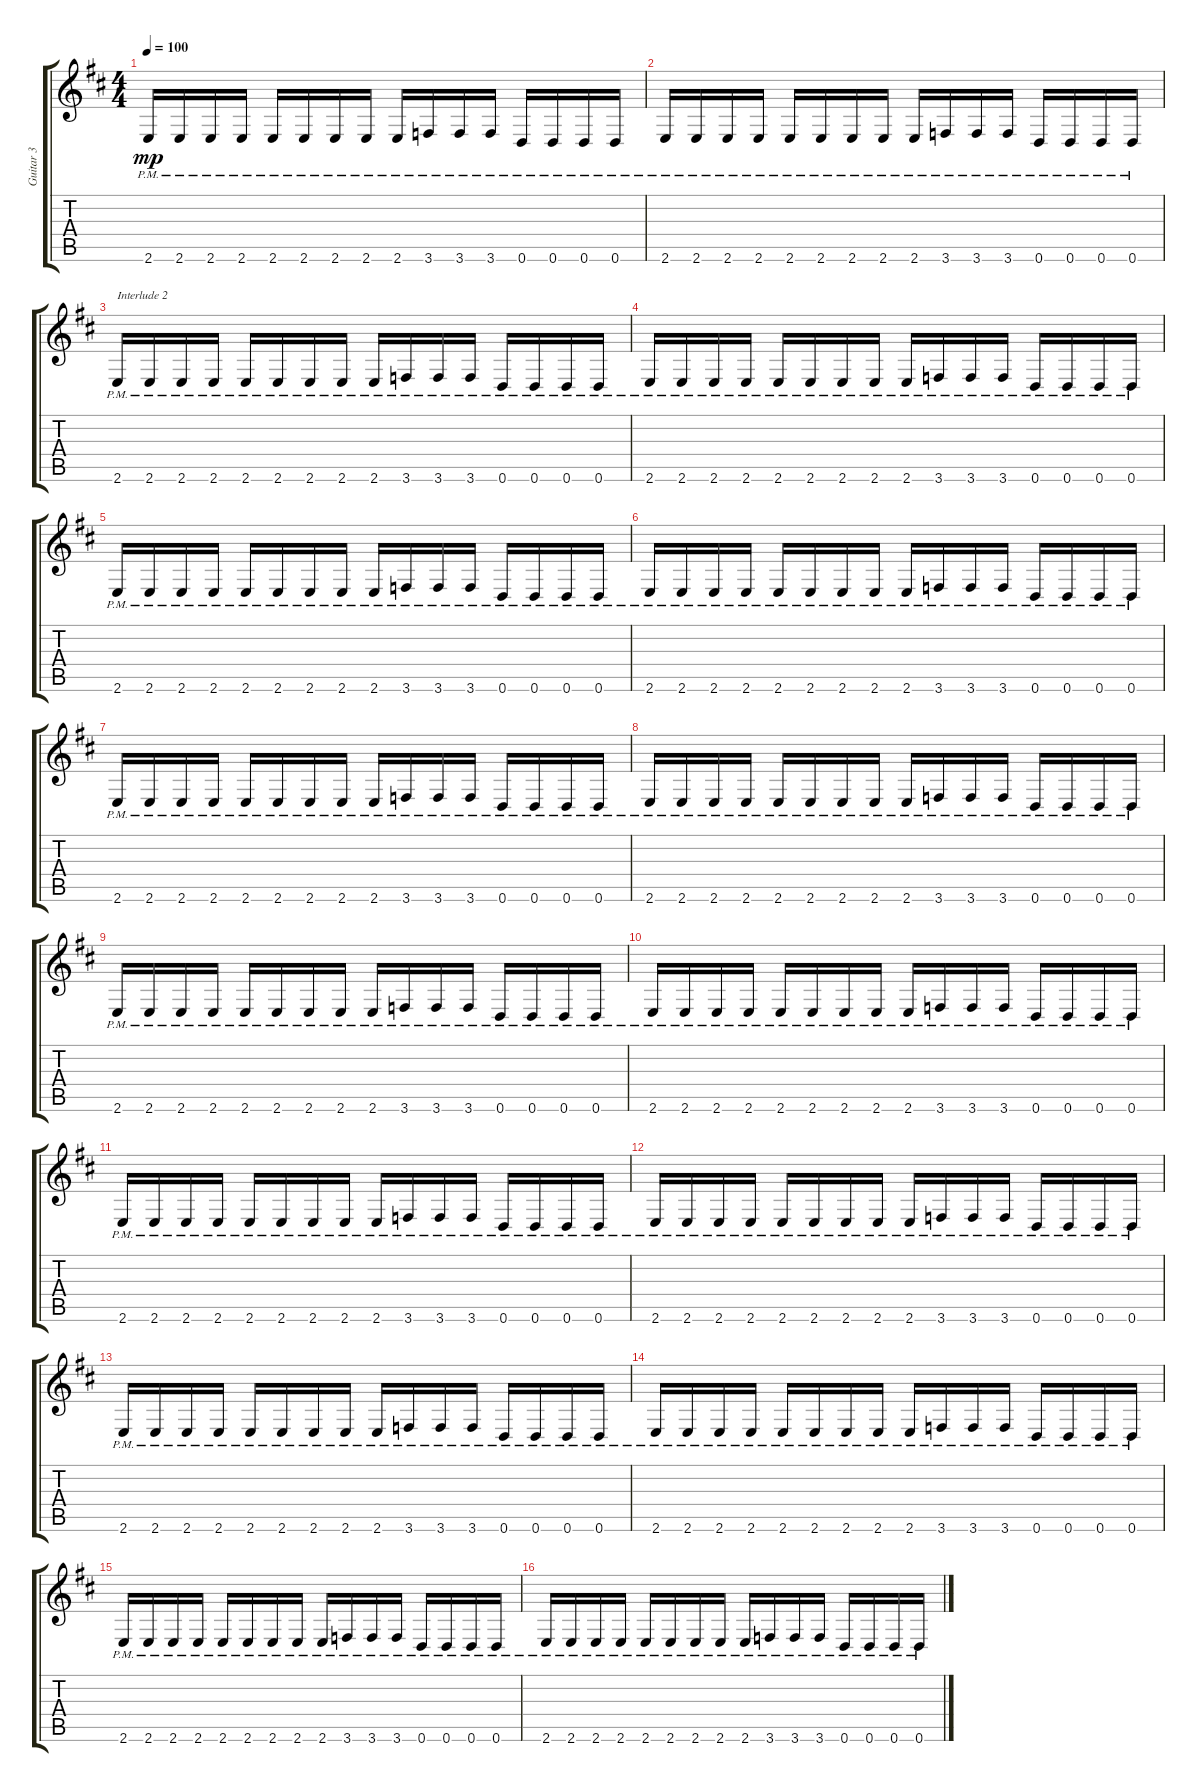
\track ("Guitar 3" "Guitar 3") {instrument electricguitarclean}
\staff {score tabs}
\tuning (E4 B3 G3 D3 A2 D2) {hide}
\ts (4 4)
\tempo 100
\clef g2
\ks d
2.6{pm}.16{dy mp} 2.6{pm}.16 2.6{pm}.16 2.6{pm}.16 2.6{pm}.16 2.6{pm}.16 2.6{pm}.16 2.6{pm}.16 2.6{pm}.16 3.6{pm}.16 3.6{pm}.16 3.6{pm}.16 0.6{pm}.16 0.6{pm}.16 0.6{pm}.16 0.6{pm}.16 |
2.6{pm}.16 2.6{pm}.16 2.6{pm}.16 2.6{pm}.16 2.6{pm}.16 2.6{pm}.16 2.6{pm}.16 2.6{pm}.16 2.6{pm}.16 3.6{pm}.16 3.6{pm}.16 3.6{pm}.16 0.6{pm}.16 0.6{pm}.16 0.6{pm}.16 0.6{pm}.16 |
2.6{pm}.16{txt "Interlude 2"} 2.6{pm}.16 2.6{pm}.16 2.6{pm}.16 2.6{pm}.16 2.6{pm}.16 2.6{pm}.16 2.6{pm}.16 2.6{pm}.16 3.6{pm}.16 3.6{pm}.16 3.6{pm}.16 0.6{pm}.16 0.6{pm}.16 0.6{pm}.16 0.6{pm}.16 |
2.6{pm}.16 2.6{pm}.16 2.6{pm}.16 2.6{pm}.16 2.6{pm}.16 2.6{pm}.16 2.6{pm}.16 2.6{pm}.16 2.6{pm}.16 3.6{pm}.16 3.6{pm}.16 3.6{pm}.16 0.6{pm}.16 0.6{pm}.16 0.6{pm}.16 0.6{pm}.16 |
2.6{pm}.16 2.6{pm}.16 2.6{pm}.16 2.6{pm}.16 2.6{pm}.16 2.6{pm}.16 2.6{pm}.16 2.6{pm}.16 2.6{pm}.16 3.6{pm}.16 3.6{pm}.16 3.6{pm}.16 0.6{pm}.16 0.6{pm}.16 0.6{pm}.16 0.6{pm}.16 |
2.6{pm}.16 2.6{pm}.16 2.6{pm}.16 2.6{pm}.16 2.6{pm}.16 2.6{pm}.16 2.6{pm}.16 2.6{pm}.16 2.6{pm}.16 3.6{pm}.16 3.6{pm}.16 3.6{pm}.16 0.6{pm}.16 0.6{pm}.16 0.6{pm}.16 0.6{pm}.16 |
2.6{pm}.16 2.6{pm}.16 2.6{pm}.16 2.6{pm}.16 2.6{pm}.16 2.6{pm}.16 2.6{pm}.16 2.6{pm}.16 2.6{pm}.16 3.6{pm}.16 3.6{pm}.16 3.6{pm}.16 0.6{pm}.16 0.6{pm}.16 0.6{pm}.16 0.6{pm}.16 |
2.6{pm}.16 2.6{pm}.16 2.6{pm}.16 2.6{pm}.16 2.6{pm}.16 2.6{pm}.16 2.6{pm}.16 2.6{pm}.16 2.6{pm}.16 3.6{pm}.16 3.6{pm}.16 3.6{pm}.16 0.6{pm}.16 0.6{pm}.16 0.6{pm}.16 0.6{pm}.16 |
2.6{pm}.16 2.6{pm}.16 2.6{pm}.16 2.6{pm}.16 2.6{pm}.16 2.6{pm}.16 2.6{pm}.16 2.6{pm}.16 2.6{pm}.16 3.6{pm}.16 3.6{pm}.16 3.6{pm}.16 0.6{pm}.16 0.6{pm}.16 0.6{pm}.16 0.6{pm}.16 |
2.6{pm}.16 2.6{pm}.16 2.6{pm}.16 2.6{pm}.16 2.6{pm}.16 2.6{pm}.16 2.6{pm}.16 2.6{pm}.16 2.6{pm}.16 3.6{pm}.16 3.6{pm}.16 3.6{pm}.16 0.6{pm}.16 0.6{pm}.16 0.6{pm}.16 0.6{pm}.16 |
2.6{pm}.16 2.6{pm}.16 2.6{pm}.16 2.6{pm}.16 2.6{pm}.16 2.6{pm}.16 2.6{pm}.16 2.6{pm}.16 2.6{pm}.16 3.6{pm}.16 3.6{pm}.16 3.6{pm}.16 0.6{pm}.16 0.6{pm}.16 0.6{pm}.16 0.6{pm}.16 |
2.6{pm}.16 2.6{pm}.16 2.6{pm}.16 2.6{pm}.16 2.6{pm}.16 2.6{pm}.16 2.6{pm}.16 2.6{pm}.16 2.6{pm}.16 3.6{pm}.16 3.6{pm}.16 3.6{pm}.16 0.6{pm}.16 0.6{pm}.16 0.6{pm}.16 0.6{pm}.16 |
2.6{pm}.16 2.6{pm}.16 2.6{pm}.16 2.6{pm}.16 2.6{pm}.16 2.6{pm}.16 2.6{pm}.16 2.6{pm}.16 2.6{pm}.16 3.6{pm}.16 3.6{pm}.16 3.6{pm}.16 0.6{pm}.16 0.6{pm}.16 0.6{pm}.16 0.6{pm}.16 |
2.6{pm}.16 2.6{pm}.16 2.6{pm}.16 2.6{pm}.16 2.6{pm}.16 2.6{pm}.16 2.6{pm}.16 2.6{pm}.16 2.6{pm}.16 3.6{pm}.16 3.6{pm}.16 3.6{pm}.16 0.6{pm}.16 0.6{pm}.16 0.6{pm}.16 0.6{pm}.16 |
2.6{pm}.16 2.6{pm}.16 2.6{pm}.16 2.6{pm}.16 2.6{pm}.16 2.6{pm}.16 2.6{pm}.16 2.6{pm}.16 2.6{pm}.16 3.6{pm}.16 3.6{pm}.16 3.6{pm}.16 0.6{pm}.16 0.6{pm}.16 0.6{pm}.16 0.6{pm}.16 |
2.6{pm}.16 2.6{pm}.16 2.6{pm}.16 2.6{pm}.16 2.6{pm}.16 2.6{pm}.16 2.6{pm}.16 2.6{pm}.16 2.6{pm}.16 3.6{pm}.16 3.6{pm}.16 3.6{pm}.16 0.6{pm}.16 0.6{pm}.16 0.6{pm}.16 0.6{pm}.16
